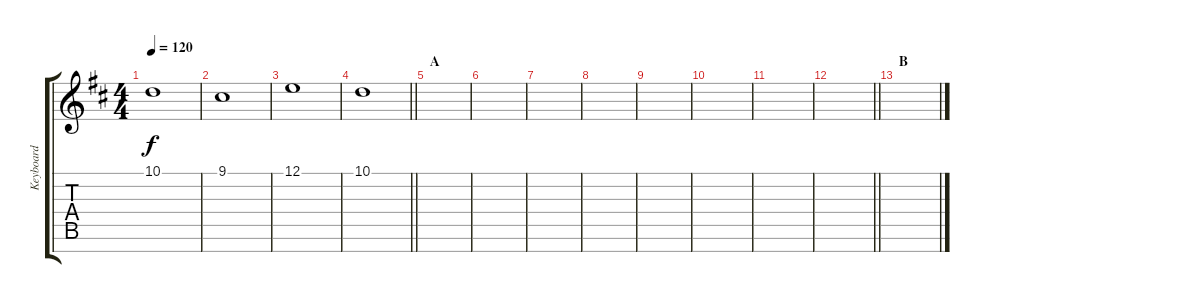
\track ("Keyboard" "Keyboard") {instrument stringensemble1}
\staff {score tabs}
\tuning (E4 B3 G3 D3 A2 E2 B1) {hide}
\ts (4 4)
\tempo 120
\clef g2
\ks d
10.1.1{dy f} |
9.1.1 |
12.1.1{txt ""} |
\barLineRight lightlight
10.1.1 |
\section ("" "A")
|
|
|
|
|
|
|
\barLineRight lightlight
|
\section ("" "B")
